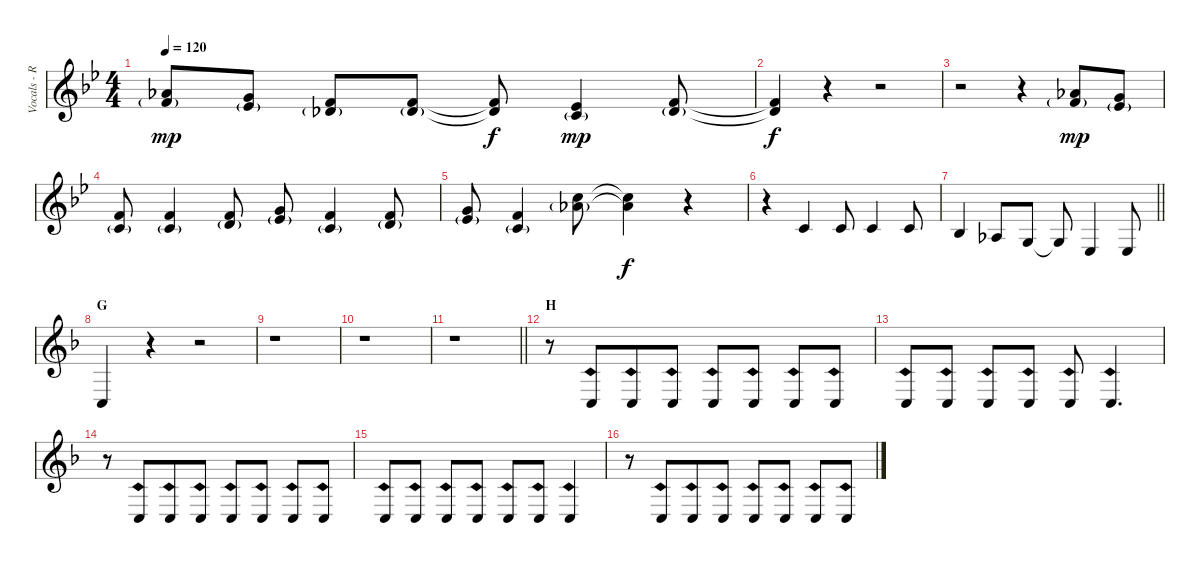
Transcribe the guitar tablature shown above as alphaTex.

\track ("Vocals - Ruki" "Vocals - R") {instrument lead6voice}
\staff {score}
\tuning (D4 A3 F3 C3 G2 D2) {hide}
\ts (4 4)
\tempo 120
\clef g2
\ks bb
(6.1 8.2{g}).8{dy mp} (5.1 6.2{g}).8 (3.1 4.2{g}).8 (3.1 4.2{g}).8 (3.1{t} 4.2{t}).8{dy f} (1.1 3.2{g}).4{dy mp} (3.1 4.2{g}).8 |
(3.1{t} 4.2{t}).4{dy f} r.4 r.2 |
r.2 r.4 (6.1 8.2{g}).8{dy mp} (5.1 6.2{g}).8 |
(3.1 3.2{g}).8 (3.1 3.2{g}).4 (3.1 5.2{g}).8 (5.1 6.2{g}).8 (3.1 3.2{g}).4 (3.1 5.2{g}).8 |
(5.1 6.2{g}).8 (3.1 3.2{g}).4 (10.1 11.2{g}).8 (10.1{t} 11.2{t}).4{dy f} r.4 |
r.4 3.2.4 3.2.8 3.2.4 3.2.8 |
\barLineRight lightlight
1.2.4 3.3.8 2.3.8 2.3{t}.8 3.4.4 3.4.8 |
\section ("" "G")
\ks f
0.4.4 r.4 r.2 |
r.1 |
r.1 |
\barLineRight lightlight
r.1 |
\section ("" "H")
r.8 0.4{sh 12}.8{beam merge} 0.4{sh 12}.8 0.4{sh 12}.8 0.4{sh 12}.8 0.4{sh 12}.8 0.4{sh 12}.8 0.4{sh 12}.8 |
0.4{sh 12}.8 0.4{sh 12}.8 0.4{sh 12}.8 0.4{sh 12}.8 0.4{sh 12}.8 0.4{sh 12}.4{d} |
r.8 0.4{sh 12}.8{beam merge} 0.4{sh 12}.8 0.4{sh 12}.8 0.4{sh 12}.8 0.4{sh 12}.8 0.4{sh 12}.8 0.4{sh 12}.8 |
0.4{sh 12}.8 0.4{sh 12}.8 0.4{sh 12}.8 0.4{sh 12}.8 0.4{sh 12}.8 0.4{sh 12}.8 0.4{sh 12}.4 |
r.8 0.4{sh 12}.8{beam merge} 0.4{sh 12}.8 0.4{sh 12}.8 0.4{sh 12}.8 0.4{sh 12}.8 0.4{sh 12}.8 0.4{sh 12}.8
